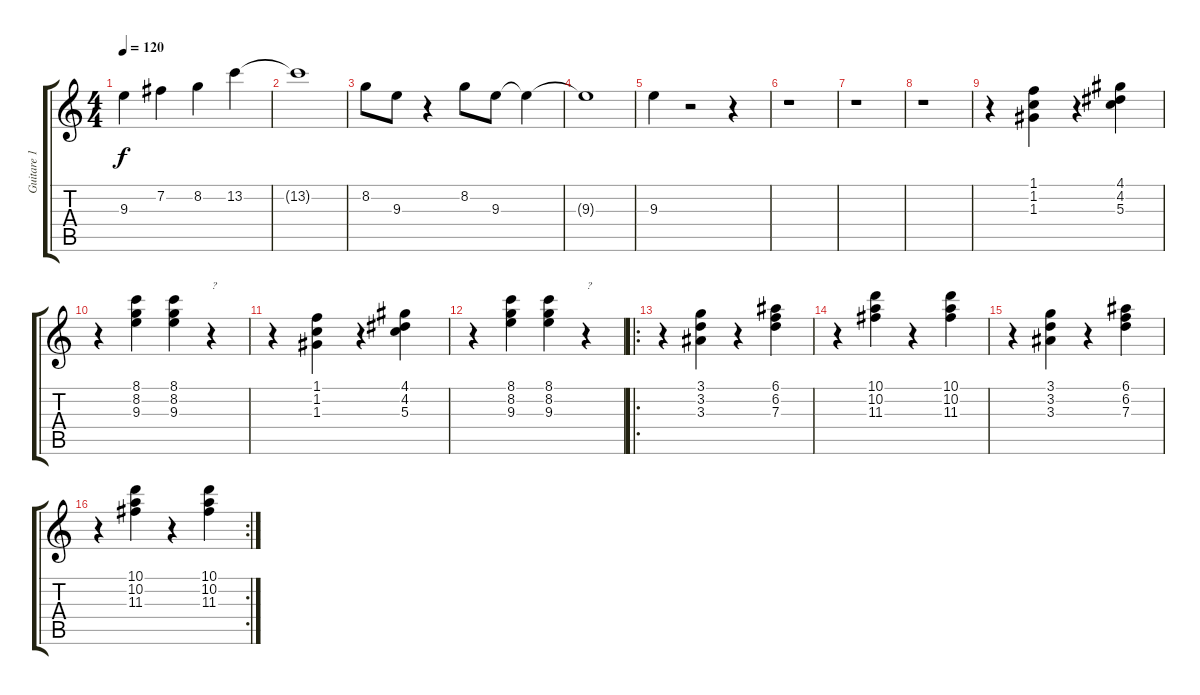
\track ("Guitare 1" "Guitare 1") {instrument electricguitarclean}
\staff {score tabs}
\tuning (E4 B3 G3 D3 A2 E2) {hide}
\ts (4 4)
\tempo 120
\clef g2
\ks c
9.3.4{dy f} 7.2.4 8.2.4 13.2.4 |
13.2{t}.1 |
8.2.8 9.3.8 r.4 8.2.8 9.3.8 9.3{t}.4 |
9.3{t}.1 |
9.3.4 r.2 r.4 |
r.1 |
r.1 |
r.1 |
r.4 (1.1 1.2 1.3).4 r.4 (4.1 4.2 5.3).4 |
r.4 (8.1 8.2 9.3).4 (8.1 8.2 9.3).4 r.4{txt "?"} |
r.4 (1.1 1.2 1.3).4 r.4 (4.1 4.2 5.3).4 |
r.4 (8.1 8.2 9.3).4 (8.1 8.2 9.3).4 r.4{txt "?"} |
\ro
r.4 (3.1 3.2 3.3).4 r.4 (6.1 6.2 7.3).4 |
r.4 (10.1 10.2 11.3).4 r.4 (10.1 10.2 11.3).4 |
r.4 (3.1 3.2 3.3).4 r.4 (6.1 6.2 7.3).4 |
\rc 2
r.4 (10.1 10.2 11.3).4 r.4 (10.1 10.2 11.3).4
